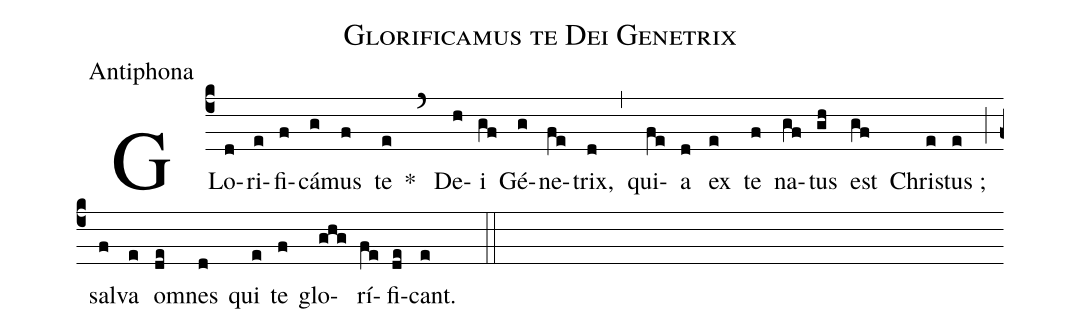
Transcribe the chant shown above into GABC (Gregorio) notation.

name:Glorificamus te Dei Genetrix;
office-part:Antiphona;
%%
(c4) GLo(d)ri(e)fi(f)cá(g)mus(f) te(e) * (`) De(h)i(gf) Gé(g)ne(fe)trix,(d) (,) qui(fe)a(d) ex(e) te(f) na(gf)tus(gh) est(gf) Chri(e)stus ;(e) (;) sal(f)va(e) om(de)nes(d) qui(e) te(f) glo(ghg)rí(fe)fi(de)cant.(e) ( ::)
